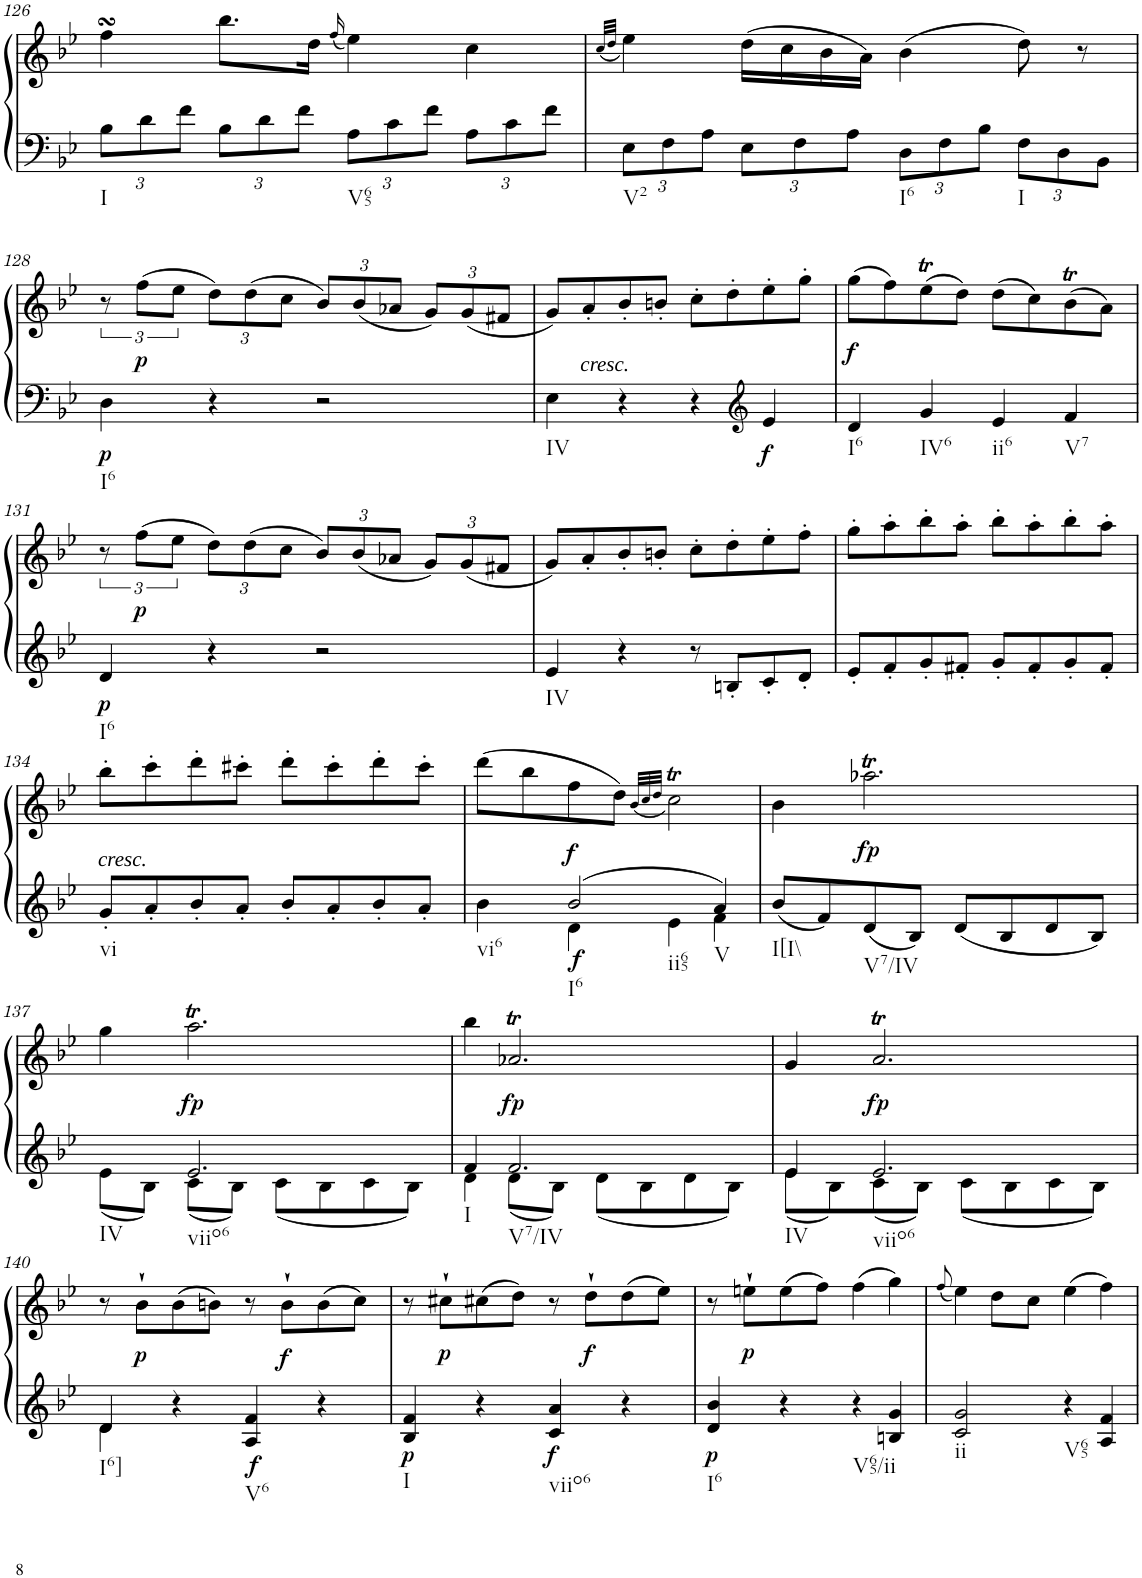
**kern	**kern	**dynam
*part1	*part1	*part1
*staff2	*staff1	*staff1/2
*I"Piano	*	*
*I'Pno.	*	*
!!LO:PB:g=z
*clefF4	*clefG2	*
*k[b-e-]	*k[b-e-]	*
*M2/2	*M2/2	*
*met(c|)	*met(c|)	*
*Xbrackettup	*	*
=126	=126	=126
!LO:TX:b:t=I	!	!
12B-\L	4ffsSSS\	.
12d\	.	.
12f\J	.	.
12B-\L	8.bb-\L	.
12d\	.	.
12f\J	.	.
.	16dd\Jk	.
.	(16qff/	.
!LO:TX:b:t=V65	!	!
12A\L	4ee-\)	.
12c\	.	.
12f\J	.	.
12A\L	4cc\	.
12c\	.	.
12f\J	.	.
=127	=127	=127
.	(32qcc/LLL	.
.	32qdd/JJJ	.
!LO:TX:b:t=V2	!	!
12E-\L	4ee-\)	.
12F\	.	.
12A\J	.	.
12E-\L	(16dd\LL	.
.	16cc\	.
12F\	.	.
.	16b-\	.
12A\J	.	.
.	16a\JJ)	.
!LO:TX:b:t=I6	!	!
12D\L	(4b-\	.
12F\	.	.
12B-\J	.	.
!LO:TX:b:t=I	!	!
12F\L	8dd\)	.
12D\	.	.
.	8r	.
12BB-\J	.	.
!!LO:LB:g=z
=128	=128	=128
!LO:TX:b:t=I6	!	!
!	!	!LO:DY:b=2
4D\	12r	p
!	!	!LO:DY:b
.	(12ff\L	p
.	12ee-\J	.
*	*Xbrackettup	*
4r	12dd\L)	.
.	(12dd\	.
.	12cc\J	.
2r	12b-/L)	.
.	(12b-/	.
.	12a-X/J	.
.	12g/L)	.
.	(12g/	.
.	12f#X/J	.
=129	=129	=129
!LO:TX:b:t=IV	!	!
4E-\	8g/L)	.
!	!LO:TX:b:i:t=cresc.	!
.	8a'/	.
4r	8b-'/	.
.	8bn'/J	.
4r	8cc'\L	.
.	8dd'\	.
*clefG2	*	*
!	!	!LO:DY:b=2
4e-/	8ee-'\	f
.	8gg'\J	.
=130	=130	=130
!LO:TX:b:t=I6	!	!
!	!	!LO:DY:b
4d/	(8gg\L	f
.	8ff\)	.
!LO:TX:b:t=IV6	!	!
4g/	(8ee-T\	.
.	8dd\J)	.
!LO:TX:b:t=ii6	!	!
4e-/	(8dd\L	.
.	8cc\)	.
!LO:TX:b:t=V7	!	!
4f/	(8b-T\	.
.	8a\J)	.
!!LO:LB:g=z
=131	=131	=131
*	*brackettup	*
!LO:TX:b:t=I6	!	!
!	!	!LO:DY:b=2
4d/	12r	p
!	!	!LO:DY:b
.	(12ff\L	p
.	12ee-\J	.
*	*Xbrackettup	*
4r	12dd\L)	.
.	(12dd\	.
.	12cc\J	.
2r	12b-/L)	.
.	(12b-/	.
.	12a-X/J	.
.	12g/L)	.
.	(12g/	.
.	12f#X/J	.
=132	=132	=132
!LO:TX:b:t=IV	!	!
4e-/	8g/L)	.
.	8a'/	.
4r	8b-'/	.
.	8bn'/J	.
8r	8cc'\L	.
8Bn'/L	8dd'\	.
8c'/	8ee-'\	.
8d'/J	8ff'\J	.
=133	=133	=133
8e-'/L	8gg'\L	.
8f'/	8aa'\	.
8g'/	8bb-'\	.
8f#X'/J	8aa'\J	.
8g'/L	8bb-'\L	.
8f#'/	8aa'\	.
8g'/	8bb-'\	.
8f#'/J	8aa'\J	.
!!LO:LB:g=z
=134	=134	=134
!	!LO:TX:b:i:t=cresc.	!
!LO:TX:b:t=vi	!	!
8g'/L	8bb-'\L	.
8a'/	8ccc'\	.
8b-'/	8ddd'\	.
8a'/J	8ccc#X'\J	.
8b-'/L	8ddd'\L	.
8a'/	8ccc#'\	.
8b-'/	8ddd'\	.
8a'/J	8ccc#'\J	.
=135	=135	=135
*^	*	*
!LO:TX:b:t=vi6	!	!	!
4ryy	4b-\	(8ddd\L	.
.	.	8bb-\	.
!LO:TX:b:t=I6	!	!	!
!LO:TX:b:t=ii65	!	!	!
!	!	!	!LO:DY:b=2
!	!	!	!LO:DY:n=1:b
2b-/	4d\	8ff\	f f
.	.	8dd\J)	.
.	.	(32qb-/LLL	.
.	.	32qcc/	.
.	.	32qdd/JJJ	.
.	4e-\	2ccT\)	.
!LO:TX:b:t=V	!	!	!
4a/	4f\	.	.
=136	=136	=136	=136
!LO:TX:b:t=I[I\\	!	!	!
*v	*v	*	*
8b-/L	4b-\	.
8f/	.	.
!LO:TX:b:t=V7/IV	!	!
!	!	!LO:DY:b
8d/	2.aa-XT\	fp
8B-/J	.	.
8d/L	.	.
8B-/	.	.
8d/	.	.
8B-/J	.	.
!!LO:LB:g=z
=137	=137	=137
*^	*	*
!LO:TX:b:t=IV	!	!	!
4ryy	8e-\L	4gg\	.
.	8B-\J	.	.
!LO:TX:b:t=viio6	!	!	!
!	!	!	!LO:DY:b
2.e-/	8c\L	2.aat\	fp
.	8B-\J	.	.
.	8c\L	.	.
.	8B-\	.	.
.	8c\	.	.
.	8B-\J	.	.
=138	=138	=138	=138
!LO:TX:b:t=I	!	!	!
4f/	4d\	4bb-\	.
!LO:TX:b:t=V7/IV	!	!	!
!	!	!	!LO:DY:b
2.f/	8d\L	2.a-XT/	fp
.	8B-\J	.	.
.	8d\L	.	.
.	8B-\	.	.
.	8d\	.	.
.	8B-\J	.	.
=139	=139	=139	=139
!LO:TX:b:t=IV	!	!	!
4e-/	8e-\L	4g/	.
.	8B-\	.	.
!LO:TX:b:t=viio6	!	!	!
!	!	!	!LO:DY:b
2.e-/	8c\	2.at/	fp
.	8B-\J	.	.
.	8c\L	.	.
.	8B-\	.	.
.	8c\	.	.
.	8B-\J	.	.
!!LO:LB:g=z
=140	=140	=140	=140
!LO:TX:b:t=I6]	!	!	!
4d/	4d\	8r	.
!	!	!	!LO:DY:b
.	.	8b-`\L	p
4r	2.ryy	(8b-\	.
.	.	8bn\J)	.
!LO:TX:b:t=V6	!	!	!
!	!	!	!LO:DY:b=2
4A/ 4f/	.	8r	f
!	!	!	!LO:DY:b
.	.	8b`\L	f
4r	.	(8b\	.
.	.	8cc\J)	.
*v	*v	*	*
=141	=141	=141
!LO:TX:b:t=I	!	!
!	!	!LO:DY:b=2
4B-/ 4f/	8r	p
!	!	!LO:DY:b
.	8cc#X`\L	p
4r	(8cc#X\	.
.	8dd\J)	.
!LO:TX:b:t=viio6	!	!
!	!	!LO:DY:b=2
4c/ 4a/	8r	f
!	!	!LO:DY:b
.	8dd`\L	f
4r	(8dd\	.
.	8ee-\J)	.
=142	=142	=142
!LO:TX:b:t=I6	!	!
!	!	!LO:DY:b=2
4d/ 4b-/	8r	p
!	!	!LO:DY:b
.	8een`\L	p
4r	(8ee\	.
.	8ff\J)	.
!LO:TX:b:t=V65/ii	!	!
4r	(4ff\	.
4Bn/ 4g/	4gg\)	.
=143	=143	=143
.	(8qff/	.
!LO:TX:b:t=ii	!	!
2c/ 2g/	4ee-\)	.
.	8dd\L	.
.	8cc\J	.
!LO:TX:b:t=V65	!	!
4r	(4ee-\	.
4A/ 4f/	4ff\)	.
=	=	=
*-	*-	*-
